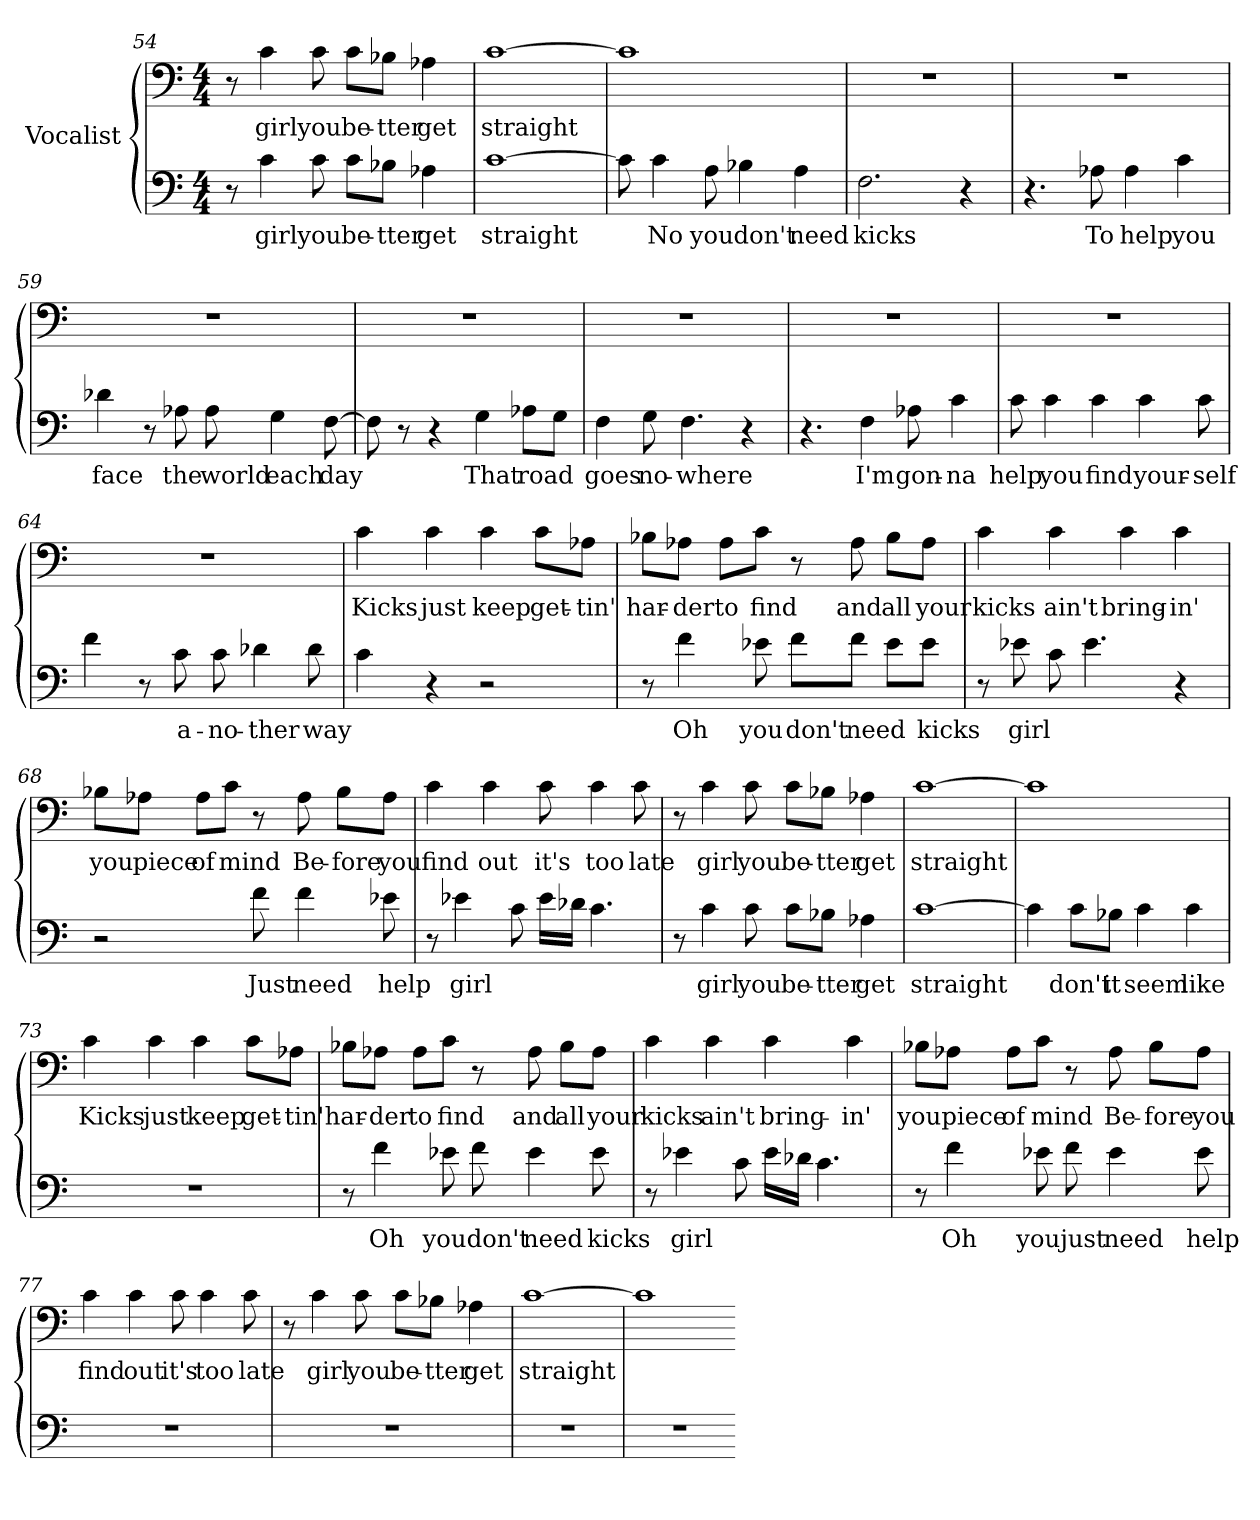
**kern	**text	**kern	**text
*part1	*part1	*part1	*part1
*staff2	*staff2	*staff1	*staff1
*I"Vocalist	*	*	*
*clefF4	*	*clefF4	*
*M4/4	*	*M4/4	*
=54	=54	=54	=54
8r	.	8r	.
4c	girl	4c	girl
8c	you	8c	you
8c\L	be-	8c\L	be-
8B-X\J	-tter	8B-X\J	-tter
4A-X	get	4A-X	get
=55	=55	=55	=55
[1c	straight	[1c	straight
=56	=56	=56	=56
8c]	_	1c]	_
4c	No	.	.
8A	you	.	.
4B-X	don't	.	.
4A	need	.	.
=57	=57	=57	=57
2.F	kicks	1r	.
4r	.	.	.
=58	=58	=58	=58
4.r	.	1r	.
8A-X	To	.	.
4A-	help	.	.
4c	you	.	.
=59	=59	=59	=59
4d-X	face	1r	.
8r	.	.	.
8A-X	the	.	.
8A-	world	.	.
4G	each	.	.
[8F	day	.	.
=60	=60	=60	=60
8F]	_	1r	.
8r	.	.	.
4r	.	.	.
4G	That	.	.
8A-X\L	road	.	.
8G\J	_	.	.
=61	=61	=61	=61
4F	goes	1r	.
8G	no-	.	.
4.F	-where	.	.
4r	.	.	.
=62	=62	=62	=62
4.r	.	1r	.
4F	I'm	.	.
8A-X	gon-	.	.
4c	-na	.	.
=63	=63	=63	=63
8c	help	1r	.
4c	you	.	.
4c	find	.	.
4c	your-	.	.
8c	-self	.	.
=64	=64	=64	=64
4f	_	1r	.
8r	.	.	.
8c	a-	.	.
8c	-no-	.	.
4d-X	-ther	.	.
8d-	way	.	.
=65	=65	=65	=65
4c	_	4c	Kicks
4r	.	4c	just
2r	.	4c	keep
.	.	8c\L	get-
.	.	8A-X\J	-tin'
=66	=66	=66	=66
8r	.	8B-X\L	har-
4f	Oh	8A-X\J	-der
.	.	8A-\L	to
8e-X	you	8c\J	find
8f\L	don't	8r	.
8f\J	need	8A-	and
8e-\L	_	8B-\L	all
8e-\J	kicks	8A-\J	your
=67	=67	=67	=67
8r	.	4c	kicks
8e-X	girl	.	.
8c	_	4c	ain't
4.e-	_	.	.
.	.	4c	bring-
4r	.	4c	-in'
=68	=68	=68	=68
2r	.	8B-X\L	you
.	.	8A-X\J	piece
.	.	8A-\L	of
.	.	8c\J	mind
8f	Just	8r	.
4f	need	8A-	Be-
.	.	8B-\L	-fore
8e-X	help	8A-\J	you
=69	=69	=69	=69
8r	.	4c	find
4e-X	girl	.	.
.	.	4c	out
8c	_	.	.
16e-\LL	_	8c	it's
16d-X\JJ	_	.	.
4.c	_	4c	too
.	.	8c	late
=70	=70	=70	=70
8r	.	8r	.
4c	girl	4c	girl
8c	you	8c	you
8c\L	be-	8c\L	be-
8B-X\J	-tter	8B-X\J	-tter
4A-X	get	4A-X	get
=71	=71	=71	=71
[1c	straight	[1c	straight
=72	=72	=72	=72
4c]	_	1c]	_
8c\L	don't	.	.
8B-X\J	it	.	.
4c	seem	.	.
4c	like	.	.
=73	=73	=73	=73
1r	.	4c	Kicks
.	.	4c	just
.	.	4c	keep
.	.	8c\L	get-
.	.	8A-X\J	-tin'
=74	=74	=74	=74
8r	.	8B-X\L	har-
4f	Oh	8A-X\J	-der
.	.	8A-\L	to
8e-X	you	8c\J	find
8f	don't	8r	.
4e-	need	8A-	and
.	.	8B-\L	all
8e-	kicks	8A-\J	your
=75	=75	=75	=75
8r	.	4c	kicks
4e-X	girl	.	.
.	.	4c	ain't
8c	_	.	.
16e-\LL	_	4c	bring-
16d-X\JJ	_	.	.
4.c	_	.	.
.	.	4c	-in'
=76	=76	=76	=76
8r	.	8B-X\L	you
4f	Oh	8A-X\J	piece
.	.	8A-\L	of
8e-X	you	8c\J	mind
8f	just	8r	.
4e-	need	8A-	Be-
.	.	8B-\L	-fore
8e-	help	8A-\J	you
=77	=77	=77	=77
1r	.	4c	find
.	.	4c	out
.	.	8c	it's
.	.	4c	too
.	.	8c	late
=78	=78	=78	=78
1r	.	8r	.
.	.	4c	girl
.	.	8c	you
.	.	8c\L	be-
.	.	8B-X\J	-tter
.	.	4A-X	get
=79	=79	=79	=79
1r	.	[1c	straight
=80	=80	=80	=80
1r	.	1c]	_
=-	=-	=-	=-
*-	*-	*-	*-
